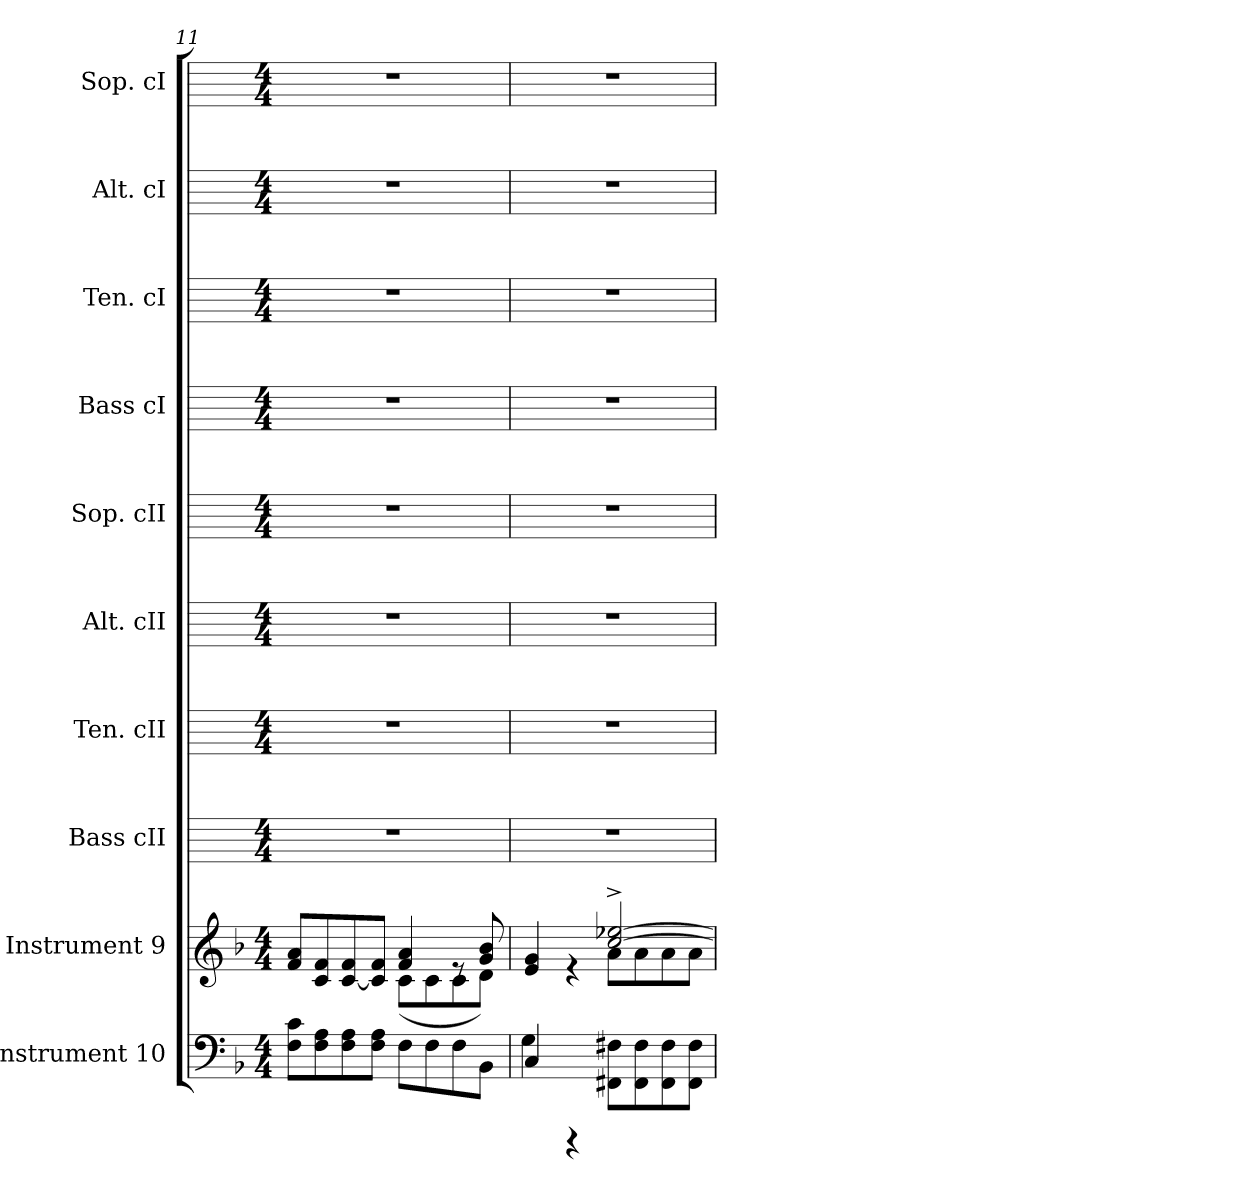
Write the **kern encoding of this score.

**kern	**kern	**kern	**kern	**kern	**kern	**kern	**kern	**kern	**kern
*part10	*part9	*part8	*part7	*part6	*part5	*part4	*part3	*part2	*part1
*staff10	*staff9	*staff8	*staff7	*staff6	*staff5	*staff4	*staff3	*staff2	*staff1
*I"Instrument 10	*I"Instrument 9	*I"Bass cII	*I"Ten. cII	*I"Alt. cII	*I"Sop. cII	*I"Bass cI	*I"Ten. cI	*I"Alt. cI	*I"Sop. cI
*	*	*I'Bass cII	*I'Ten. cII	*I'Alt. cII	*I'Sop. cII	*I'Bass cI	*I'Ten. cI	*I'Alt. cI	*I'Sop. cI
*clefF4	*clefG2	*	*	*	*	*	*	*	*
*k[b-]	*k[b-]	*k[]	*k[]	*k[]	*k[]	*k[]	*k[]	*k[]	*k[]
*F:	*F:	*C:	*C:	*C:	*C:	*C:	*C:	*C:	*C:
*M4/4	*M4/4	*M4/4	*M4/4	*M4/4	*M4/4	*M4/4	*M4/4	*M4/4	*M4/4
=11	=11	=11	=11	=11	=11	=11	=11	=11	=11
*	*^	*	*	*	*	*	*	*	*
8c\ 8F\L	8a/ 8f/L	2ryy	1r	1r	1r	1r	1r	1r	1r	1r
8A\ 8F\	8f/ 8c/	.	.	.	.	.	.	.	.	.
8A\ 8F\	8f/ [>8c/	.	.	.	.	.	.	.	.	.
8A\ 8F\J	8f/ 8c/]J	.	.	.	.	.	.	.	.	.
8F\L	4a/ 4f/	(>8c\L	.	.	.	.	.	.	.	.
8F\	.	8c\	.	.	.	.	.	.	.	.
8F\	8rd	8c\	.	.	.	.	.	.	.	.
8BB-\J	8g/ 8b-/	8d\J)	.	.	.	.	.	.	.	.
!!LO:LB:g=z
=12	=12	=12	=12	=12	=12	=12	=12	=12	=12	=12
*^	*	*	*	*	*	*	*	*	*	*
4C/	4G\	4g/ 4e/	2ryy	1r	1r	1r	1r	1r	1r	1r	1r
2.ryy	4rAAAA	4rd	.	.	.	.	.	.	.	.	.
.	8F#X\ 8FF#X\L	[>2ee-X/^> [>2cc/^>	8a\L	.	.	.	.	.	.	.	.
.	8F#\ 8FF#\	.	8a\	.	.	.	.	.	.	.	.
.	8F#\ 8FF#\	.	8a\	.	.	.	.	.	.	.	.
.	8F#\ 8FF#\J	.	8a\J	.	.	.	.	.	.	.	.
*v	*v	*	*	*	*	*	*	*	*	*	*
*	*v	*v	*	*	*	*	*	*	*	*
=	=	=	=	=	=	=	=	=	=
*-	*-	*-	*-	*-	*-	*-	*-	*-	*-
